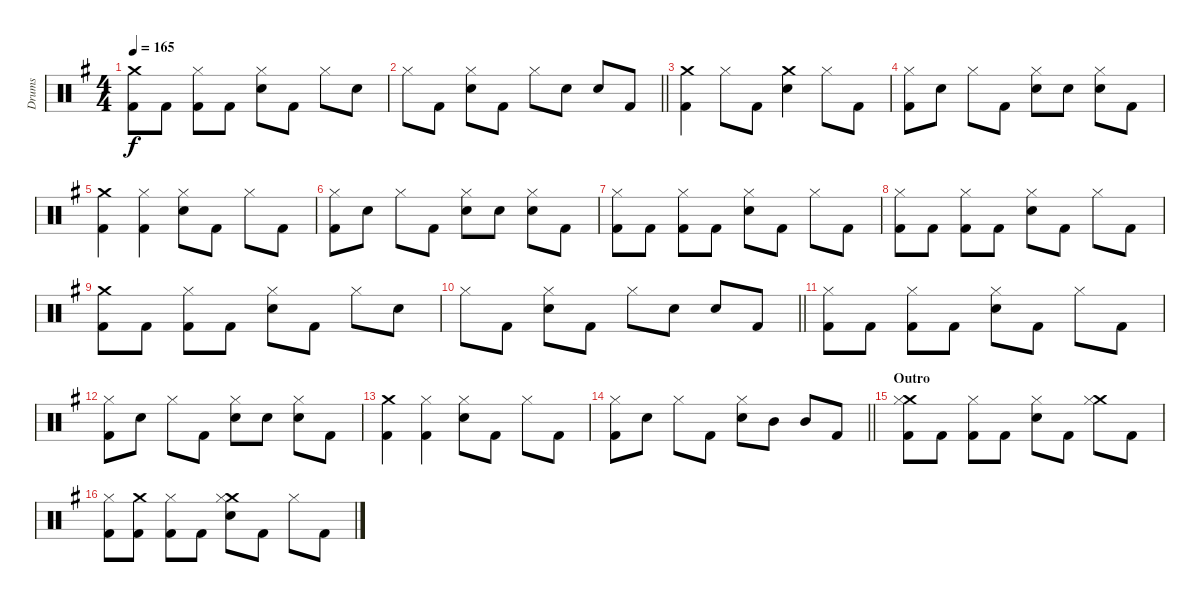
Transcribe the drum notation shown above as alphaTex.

\track ("Drums" "Drums") {instrument percussion}
\staff {score}
\articulation defaults
\ts (4 4)
\tempo 165
\clef neutral
\ks g
("Crash medium (hit)" "Kick (hit) 2").8{dy f} "Kick (hit) 2".8 ("Hi-Hat (closed)" "Kick (hit) 2").8 "Kick (hit) 2".8 ("Hi-Hat (closed)" "Snare (hit) 2").8 "Kick (hit) 2".8 "Hi-Hat (closed)".8 "Snare (hit) 2".8 |
\barLineRight lightlight "Hi-Hat (closed)".8 "Kick (hit) 2".8
("Hi-Hat (closed)" "Snare (hit) 2").8 "Kick (hit) 2".8 "Hi-Hat (closed)".8 "Snare (hit) 2".8 "Snare (hit) 2".8 "Kick (hit) 2".8 |
("Crash medium (hit)" "Kick (hit) 2").4 "Hi-Hat (closed)".8 "Kick (hit) 2".8 ("Crash medium (hit)" "Snare (hit) 2").4 "Hi-Hat (closed)".8 "Kick (hit) 2".8 |
("Hi-Hat (closed)" "Kick (hit) 2").8 "Snare (hit) 2".8 "Hi-Hat (closed)".8 "Kick (hit) 2".8 ("Hi-Hat (closed)" "Snare (hit) 2").8 "Snare (hit) 2".8 ("Hi-Hat (closed)" "Snare (hit) 2").8 "Kick (hit) 2".8 |
("Crash medium (hit)" "Kick (hit) 2").4 ("Hi-Hat (closed)" "Kick (hit) 2").4 ("Hi-Hat (closed)" "Snare (hit) 2").8 "Kick (hit) 2".8 "Hi-Hat (closed)".8 "Kick (hit) 2".8 |
("Hi-Hat (closed)" "Kick (hit) 2").8 "Snare (hit) 2".8 "Hi-Hat (closed)".8 "Kick (hit) 2".8 ("Hi-Hat (closed)" "Snare (hit) 2").8 "Snare (hit) 2".8 ("Hi-Hat (closed)" "Snare (hit) 2").8 "Kick (hit) 2".8 |
("Hi-Hat (closed)" "Kick (hit) 2").8 "Kick (hit) 2".8 ("Hi-Hat (closed)" "Kick (hit) 2").8 "Kick (hit) 2".8 ("Hi-Hat (closed)" "Snare (hit) 2").8 "Kick (hit) 2".8 "Hi-Hat (closed)".8 "Kick (hit) 2".8 |
("Hi-Hat (closed)" "Kick (hit) 2").8 "Kick (hit) 2".8 ("Hi-Hat (closed)" "Kick (hit) 2").8 "Kick (hit) 2".8 ("Hi-Hat (closed)" "Snare (hit) 2").8 "Kick (hit) 2".8 "Hi-Hat (closed)".8 "Kick (hit) 2".8 |
("Crash medium (hit)" "Kick (hit) 2").8 "Kick (hit) 2".8 ("Hi-Hat (closed)" "Kick (hit) 2").8 "Kick (hit) 2".8 ("Hi-Hat (closed)" "Snare (hit) 2").8 "Kick (hit) 2".8 "Hi-Hat (closed)".8 "Snare (hit) 2".8 |
\barLineRight lightlight "Hi-Hat (closed)".8 "Kick (hit) 2".8
("Hi-Hat (closed)" "Snare (hit) 2").8 "Kick (hit) 2".8 "Hi-Hat (closed)".8 "Snare (hit) 2".8 "Snare (hit) 2".8 "Kick (hit) 2".8 |
("Hi-Hat (closed)" "Kick (hit) 2").8 "Kick (hit) 2".8 ("Hi-Hat (closed)" "Kick (hit) 2").8 "Kick (hit) 2".8 ("Hi-Hat (closed)" "Snare (hit) 2").8 "Kick (hit) 2".8 "Hi-Hat (closed)".8 "Kick (hit) 2".8 |
("Hi-Hat (closed)" "Kick (hit) 2").8 "Snare (hit) 2".8 "Hi-Hat (closed)".8 "Kick (hit) 2".8 ("Hi-Hat (closed)" "Snare (hit) 2").8 "Snare (hit) 2".8 ("Hi-Hat (closed)" "Snare (hit) 2").8 "Kick (hit) 2".8 |
("Crash medium (hit)" "Kick (hit) 2").4 ("Hi-Hat (closed)" "Kick (hit) 2").4 ("Hi-Hat (closed)" "Snare (hit) 2").8 "Kick (hit) 2".8 "Hi-Hat (closed)".8 "Kick (hit) 2".8 |
\barLineRight lightlight
("Hi-Hat (closed)" "Kick (hit) 2").8 "Snare (hit) 2".8 "Hi-Hat (closed)".8 "Kick (hit) 2".8 ("Hi-Hat (closed)" "Snare (hit) 2").8 "Mid Tom (hit)".8 "Mid Tom (hit)".8 "Kick (hit) 2".8 |
\section ("" "Outro")
("Crash medium (hit)" "Hi-Hat (closed)" "Kick (hit) 2").8 "Kick (hit) 2".8 ("Hi-Hat (closed)" "Kick (hit) 2").8 "Kick (hit) 2".8 ("Hi-Hat (closed)" "Snare (hit) 2").8 "Kick (hit) 2".8 ("Crash medium (hit)" "Hi-Hat (closed)").8 "Kick (hit) 2".8 |
("Hi-Hat (closed)" "Kick (hit) 2").8 ("Crash medium (hit)" "Kick (hit) 2").8 ("Hi-Hat (closed)" "Kick (hit) 2").8 "Kick (hit) 2".8 ("Crash medium (hit)" "Hi-Hat (closed)" "Snare (hit) 2").8 "Kick (hit) 2".8 "Hi-Hat (closed)".8 "Kick (hit) 2".8
